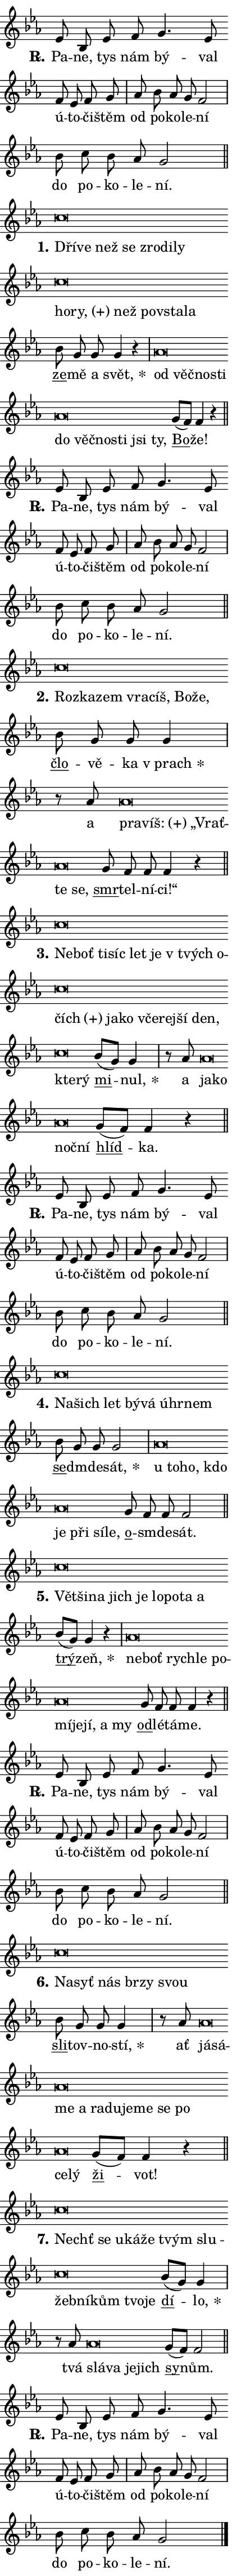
\version "2.24.0"
\header { tagline = "" }
\paper {
  indent = 0\cm
  top-margin = 0\cm
  right-margin = 0.13\cm % to fit lyric hyphens
  bottom-margin = 0\cm
  left-margin = 0\cm
  paper-width = 7\cm
  page-breaking = #ly:one-page-breaking
  system-system-spacing.basic-distance = #11
  score-system-spacing.basic-distance = #11
  ragged-last = ##f
}


%% Author: Thomas Morley
%% https://lists.gnu.org/archive/html/lilypond-user/2020-05/msg00002.html
#(define (line-position grob)
"Returns position of @var[grob} in current system:
   @code{'start}, if at first time-step
   @code{'end}, if at last time-step
   @code{'middle} otherwise
"
  (let* ((col (ly:item-get-column grob))
         (ln (ly:grob-object col 'left-neighbor))
         (rn (ly:grob-object col 'right-neighbor))
         (col-to-check-left (if (ly:grob? ln) ln col))
         (col-to-check-right (if (ly:grob? rn) rn col))
         (break-dir-left
           (and
             (ly:grob-property col-to-check-left 'non-musical #f)
             (ly:item-break-dir col-to-check-left)))
         (break-dir-right
           (and
             (ly:grob-property col-to-check-right 'non-musical #f)
             (ly:item-break-dir col-to-check-right))))
        (cond ((eqv? 1 break-dir-left) 'start)
              ((eqv? -1 break-dir-right) 'end)
              (else 'middle))))

#(define (tranparent-at-line-position vctor)
  (lambda (grob)
  "Relying on @code{line-position} select the relevant enry from @var{vctor}.
Used to determine transparency,"
    (case (line-position grob)
      ((end) (not (vector-ref vctor 0)))
      ((middle) (not (vector-ref vctor 1)))
      ((start) (not (vector-ref vctor 2))))))

noteHeadBreakVisibility =
#(define-music-function (break-visibility)(vector?)
"Makes @code{NoteHead}s transparent relying on @var{break-visibility}"
#{
  \override NoteHead.transparent =
    #(tranparent-at-line-position break-visibility)
#})

#(define delete-ledgers-for-transparent-note-heads
  (lambda (grob)
    "Reads whether a @code{NoteHead} is transparent.
If so this @code{NoteHead} is removed from @code{'note-heads} from
@var{grob}, which is supposed to be @code{LedgerLineSpanner}.
As a result ledgers are not printed for this @code{NoteHead}"
    (let* ((nhds-array (ly:grob-object grob 'note-heads))
           (nhds-list
             (if (ly:grob-array? nhds-array)
                 (ly:grob-array->list nhds-array)
                 '()))
           ;; Relies on the transparent-property being done before
           ;; Staff.LedgerLineSpanner.after-line-breaking is executed.
           ;; This is fragile ...
           (to-keep
             (remove
               (lambda (nhd)
                 (ly:grob-property nhd 'transparent #f))
               nhds-list)))
      ;; TODO find a better method to iterate over grob-arrays, similiar
      ;; to filter/remove etc for lists
      ;; For now rebuilt from scratch
      (set! (ly:grob-object grob 'note-heads)  '())
      (for-each
        (lambda (nhd)
          (ly:pointer-group-interface::add-grob grob 'note-heads nhd))
        to-keep))))

squashNotes = {
  \override NoteHead.X-extent = #'(-0.2 . 0.2)
  \override NoteHead.Y-extent = #'(-0.75 . 0)
  \override NoteHead.stencil =
    #(lambda (grob)
       (let ((pos (ly:grob-property grob 'staff-position)))
         (begin
           (if (< pos -7) (display "ERROR: Lower brevis then expected\n") (display ""))
           (if (<= pos -6) ly:text-interface::print ly:note-head::print))))
}
unSquashNotes = {
  \revert NoteHead.X-extent
  \revert NoteHead.Y-extent
  \revert NoteHead.stencil
}

hideNotes = \noteHeadBreakVisibility #begin-of-line-visible
unHideNotes = \noteHeadBreakVisibility #all-visible

% work-around for resetting accidentals
% https://lilypond.org/doc/v2.23/Documentation/notation/displaying-rhythms#unmetered-music
cadenzaMeasure = {
  \cadenzaOff
  \partial 1024 s1024
  \cadenzaOn
}

#(define-markup-command (accent layout props text) (markup?)
  "Underline accented syllable"
  (interpret-markup layout props
    #{\markup \override #'(offset . 4.3) \underline { #text }#}))

responsum = \markup \concat {
  "R" \hspace #-1.05 \path #0.1 #'((moveto 0 0.07) (lineto 0.9 0.8)) \hspace #0.05 "."
}

spaceSize = #0.6828661417322834 % exact space size for TeX Gyre Schola

\layout {
  \context {
    \Staff
    \remove "Time_signature_engraver"
    \override LedgerLineSpanner.after-line-breaking = #delete-ledgers-for-transparent-note-heads
  }
  \context {
    \Lyrics {
      \override LyricSpace.minimum-distance = \spaceSize
      \override LyricText.font-name = #"TeX Gyre Schola"
      \override LyricText.font-size = 1
      \override StanzaNumber.font-name = #"TeX Gyre Schola Bold"
      \override StanzaNumber.font-size = 1
    }
  }
  \context {
    \Score 
    \override NoteHead.text =
      #(lambda (grob) 
        (let ((pos (ly:grob-property grob 'staff-position)))
          #{\markup {
            \combine
              \halign #-0.55 \raise #(if (= pos -6) 0 0.5) \override #'(thickness . 2) \draw-line #'(3.2 . 0)
              \musicglyph "noteheads.sM1"
          }#}))
  }
}

% magnetic-lyrics.ily
%
%   written by
%     Jean Abou Samra <jean@abou-samra.fr>
%     Werner Lemberg <wl@gnu.org>
%
%   adapted by
%     Jiri Hon <jiri.hon@gmail.com>
%
% Version 2022-Apr-15

% https://www.mail-archive.com/lilypond-user@gnu.org/msg149350.html

#(define (Left_hyphen_pointer_engraver context)
   "Collect syllable-hyphen-syllable occurrences in lyrics and store
them in properties.  This engraver only looks to the left.  For
example, if the lyrics input is @code{foo -- bar}, it does the
following.

@itemize @bullet
@item
Set the @code{text} property of the @code{LyricHyphen} grob between
@q{foo} and @q{bar} to @code{foo}.

@item
Set the @code{left-hyphen} property of the @code{LyricText} grob with
text @q{foo} to the @code{LyricHyphen} grob between @q{foo} and
@q{bar}.
@end itemize

Use this auxiliary engraver in combination with the
@code{lyric-@/text::@/apply-@/magnetic-@/offset!} hook."
   (let ((hyphen #f)
         (text #f))
     (make-engraver
      (acknowledgers
       ((lyric-syllable-interface engraver grob source-engraver)
        (set! text grob)))
      (end-acknowledgers
       ((lyric-hyphen-interface engraver grob source-engraver)
        ;(when (not (grob::has-interface grob 'lyric-space-interface))
          (set! hyphen grob)));)
      ((stop-translation-timestep engraver)
       (when (and text hyphen)
         (ly:grob-set-object! text 'left-hyphen hyphen))
       (set! text #f)
       (set! hyphen #f)))))

#(define (lyric-text::apply-magnetic-offset! grob)
   "If the space between two syllables is less than the value in
property @code{LyricText@/.details@/.squash-threshold}, move the right
syllable to the left so that it gets concatenated with the left
syllable.

Use this function as a hook for
@code{LyricText@/.after-@/line-@/breaking} if the
@code{Left_@/hyphen_@/pointer_@/engraver} is active."
   (let ((hyphen (ly:grob-object grob 'left-hyphen #f)))
     (when hyphen
       (let ((left-text (ly:spanner-bound hyphen LEFT)))
         (when (grob::has-interface left-text 'lyric-syllable-interface)
           (let* ((common (ly:grob-common-refpoint grob left-text X))
                  (this-x-ext (ly:grob-extent grob common X))
                  (left-x-ext
                   (begin
                     ;; Trigger magnetism for left-text.
                     (ly:grob-property left-text 'after-line-breaking)
                     (ly:grob-extent left-text common X)))
                  ;; `delta` is the gap width between two syllables.
                  (delta (- (interval-start this-x-ext)
                            (interval-end left-x-ext)))
                  (details (ly:grob-property grob 'details))
                  (threshold (assoc-get 'squash-threshold details 0.2)))
             (when (< delta threshold)
               (let* (;; We have to manipulate the input text so that
                      ;; ligatures crossing syllable boundaries are not
                      ;; disabled.  For languages based on the Latin
                      ;; script this is essentially a beautification.
                      ;; However, for non-Western scripts it can be a
                      ;; necessity.
                      (lt (ly:grob-property left-text 'text))
                      (rt (ly:grob-property grob 'text))
                      (is-space (grob::has-interface hyphen 'lyric-space-interface))
                      (space (if is-space " " ""))
                      (extra-delta (if is-space spaceSize 0))
                      ;; Append new syllable.
                      (ltrt-space (if (and (string? lt) (string? rt))
                                (string-append lt space rt)
                                (make-concat-markup (list lt space rt))))
                      ;; Right-align `ltrt` to the right side.
                      (ltrt-space-markup (grob-interpret-markup
                               grob
                               (make-translate-markup
                                (cons (interval-length this-x-ext) 0)
                                (make-right-align-markup ltrt-space)))))
                 (begin
                   ;; Don't print `left-text`.
                   (ly:grob-set-property! left-text 'stencil #f)
                   ;; Set text and stencil (which holds all collected
                   ;; syllables so far) and shift it to the left.
                   (ly:grob-set-property! grob 'text ltrt-space)
                   (ly:grob-set-property! grob 'stencil ltrt-space-markup)
                   (ly:grob-translate-axis! grob (- (- delta extra-delta)) X))))))))))


#(define (lyric-hyphen::displace-bounds-first grob)
   ;; Make very sure this callback isn't triggered too early.
   (let ((left (ly:spanner-bound grob LEFT))
         (right (ly:spanner-bound grob RIGHT)))
     (ly:grob-property left 'after-line-breaking)
     (ly:grob-property right 'after-line-breaking)
     (ly:lyric-hyphen::print grob)))

squashThreshold = #0.4

\layout {
  \context {
    \Lyrics
    \consists #Left_hyphen_pointer_engraver
    \override LyricText.after-line-breaking =
      #lyric-text::apply-magnetic-offset!
    \override LyricHyphen.stencil = #lyric-hyphen::displace-bounds-first
    \override LyricText.details.squash-threshold = \squashThreshold
    \override LyricHyphen.minimum-distance = 0
    \override LyricHyphen.minimum-length = \squashThreshold
  }
}

squashText = \override LyricText.details.squash-threshold = 9999
unSquashText = \override LyricText.details.squash-threshold = \squashThreshold

leftText = \override LyricText.self-alignment-X = #LEFT
unLeftText = \revert LyricText.self-alignment-X

starOffset = #(lambda (grob) 
                (let ((x_offset (ly:self-alignment-interface::aligned-on-x-parent grob)))
                  (if (= x_offset 0) 0 (+ x_offset 1.2))))

star = #(define-music-function (syllable)(string?)
"Append star separator at the end of a syllable"
#{
  \once \override LyricText.X-offset = #starOffset
  \lyricmode { \markup {
    #syllable
    \override #'((font-name . "TeX Gyre Schola Bold")) \hspace #0.2 \lower #0.65 \larger "*"
  } }
#})

starAccent = #(define-music-function (syllable)(string?)
"Append star separator at the end of a syllable and make accent"
#{
  \once \override LyricText.X-offset = #starOffset
  \lyricmode { \markup {
    \accent #syllable
    \override #'((font-name . "TeX Gyre Schola Bold")) \hspace #0.2 \lower #0.65 \larger "*"
  } }
#})

breath = #(define-music-function (syllable)(string?)
"Append breathing indicator at the end of a syllable"
#{
  \lyricmode { \markup { #syllable "+" } }
#})

optionalBreath = #(define-music-function (syllable)(string?)
"Append optional breathing indicator at the end of a syllable"
#{
  \lyricmode { \markup { #syllable "(+)" } }
#})


\score {
    <<
        \new Voice = "melody" { \cadenzaOn \key es \major \relative { es'8 bes es f g4. es8 \bar "" f es f g \cadenzaMeasure \bar "|" as bes as g f2 \cadenzaMeasure \bar "|" bes8 c bes as g2 \cadenzaMeasure \bar "||" \break } }
        \new Lyrics \lyricsto "melody" { \lyricmode { \set stanza = \responsum
Pa -- ne, tys nám bý -- val ú -- to -- či -- štěm od po -- ko -- le -- ní do po -- ko -- le -- ní. } }
    >>
    \layout {}
}

\score {
    <<
        \new Voice = "melody" { \cadenzaOn \key es \major \relative { \squashNotes c''\breve*1/16 \hideNotes \breve*1/16 \bar "" \breve*1/16 \bar "" \breve*1/16 \bar "" \breve*1/16 \bar "" \breve*1/16 \bar "" \breve*1/16 \bar "" \breve*1/16 \bar "" \breve*1/16 \bar "" \breve*1/16 \bar "" \breve*1/16 \bar "" \breve*1/16 \breve*1/16 \bar "" \unHideNotes \unSquashNotes \bar "" bes8 g g g4 r \cadenzaMeasure \bar "|" \squashNotes as\breve*1/16 \hideNotes \breve*1/16 \bar "" \breve*1/16 \bar "" \breve*1/16 \bar "" \breve*1/16 \bar "" \breve*1/16 \bar "" \breve*1/16 \bar "" \breve*1/16 \bar "" \breve*1/16 \breve*1/16 \bar "" \unHideNotes \unSquashNotes \bar "" g8[( f)] f4 r \cadenzaMeasure \bar "||" \break } }
        \new Lyrics \lyricsto "melody" { \lyricmode { \set stanza = "1."
\leftText Dří -- \squashText ve než se zro -- di -- ly ho -- \optionalBreath ry, než po -- vsta -- la \unLeftText \unSquashText \markup \accent ze -- mě a \star svět, \leftText od \squashText věč -- no -- sti do věč -- no -- sti jsi ty, \unLeftText \unSquashText \markup \accent Bo -- že! } }
    >>
    \layout {}
}

\score {
    <<
        \new Voice = "melody" { \cadenzaOn \key es \major \relative { es'8 bes es f g4. es8 \bar "" f es f g \cadenzaMeasure \bar "|" as bes as g f2 \cadenzaMeasure \bar "|" bes8 c bes as g2 \cadenzaMeasure \bar "||" \break } }
        \new Lyrics \lyricsto "melody" { \lyricmode { \set stanza = \responsum
Pa -- ne, tys nám bý -- val ú -- to -- či -- štěm od po -- ko -- le -- ní do po -- ko -- le -- ní. } }
    >>
    \layout {}
}

\score {
    <<
        \new Voice = "melody" { \cadenzaOn \key es \major \relative { \squashNotes c''\breve*1/16 \hideNotes \breve*1/16 \bar "" \breve*1/16 \bar "" \breve*1/16 \bar "" \breve*1/16 \bar "" \breve*1/16 \breve*1/16 \bar "" \unHideNotes \unSquashNotes \bar "" bes8 g g g4 \cadenzaMeasure \bar "|" r8 as8 \squashNotes as\breve*1/16 \hideNotes \breve*1/16 \bar "" \breve*1/16 \bar "" \breve*1/16 \breve*1/16 \bar "" \unHideNotes \unSquashNotes \bar "" g8 f f f4 r \cadenzaMeasure \bar "||" \break } }
        \new Lyrics \lyricsto "melody" { \lyricmode { \set stanza = "2."
\leftText Roz -- \squashText ka -- zem vra -- cíš, Bo -- že, \unLeftText \unSquashText \markup \accent člo -- vě -- ka \star "v prach" a \leftText pra -- \squashText \optionalBreath víš: „Vrať -- te se, \unLeftText \unSquashText \markup \accent smr -- tel -- ní -- ci!“ } }
    >>
    \layout {}
}

\score {
    <<
        \new Voice = "melody" { \cadenzaOn \key es \major \relative { \squashNotes c''\breve*1/16 \hideNotes \breve*1/16 \bar "" \breve*1/16 \bar "" \breve*1/16 \bar "" \breve*1/16 \bar "" \breve*1/16 \bar "" \breve*1/16 \bar "" \breve*1/16 \bar "" \breve*1/16 \bar "" \breve*1/16 \bar "" \breve*1/16 \bar "" \breve*1/16 \bar "" \breve*1/16 \bar "" \breve*1/16 \bar "" \breve*1/16 \bar "" \breve*1/16 \breve*1/16 \bar "" \unHideNotes \unSquashNotes \bar "" bes8[( g)] g4 \cadenzaMeasure \bar "|" r8 as8 \squashNotes as\breve*1/16 \hideNotes \breve*1/16 \bar "" \breve*1/16 \breve*1/16 \bar "" \unHideNotes \unSquashNotes \bar "" g8[( f)] f4 r \cadenzaMeasure \bar "||" \break } }
        \new Lyrics \lyricsto "melody" { \lyricmode { \set stanza = "3."
\leftText Ne -- \squashText boť ti -- síc let je "v tvých" o -- \optionalBreath čích ja -- ko vče -- rej -- ší den, kte -- rý \unLeftText \unSquashText \markup \accent mi -- \star nul, a \leftText ja -- \squashText ko noč -- ní \unLeftText \unSquashText \markup \accent hlíd -- ka. } }
    >>
    \layout {}
}

\score {
    <<
        \new Voice = "melody" { \cadenzaOn \key es \major \relative { es'8 bes es f g4. es8 \bar "" f es f g \cadenzaMeasure \bar "|" as bes as g f2 \cadenzaMeasure \bar "|" bes8 c bes as g2 \cadenzaMeasure \bar "||" \break } }
        \new Lyrics \lyricsto "melody" { \lyricmode { \set stanza = \responsum
Pa -- ne, tys nám bý -- val ú -- to -- či -- štěm od po -- ko -- le -- ní do po -- ko -- le -- ní. } }
    >>
    \layout {}
}

\score {
    <<
        \new Voice = "melody" { \cadenzaOn \key es \major \relative { \squashNotes c''\breve*1/16 \hideNotes \breve*1/16 \bar "" \breve*1/16 \bar "" \breve*1/16 \bar "" \breve*1/16 \bar "" \breve*1/16 \breve*1/16 \bar "" \unHideNotes \unSquashNotes \bar "" bes8 g g g2 \cadenzaMeasure \bar "|" \squashNotes as\breve*1/16 \hideNotes \breve*1/16 \bar "" \breve*1/16 \bar "" \breve*1/16 \bar "" \breve*1/16 \bar "" \breve*1/16 \bar "" \breve*1/16 \breve*1/16 \bar "" \unHideNotes \unSquashNotes \bar "" g8 f f f2 \cadenzaMeasure \bar "||" \break } }
        \new Lyrics \lyricsto "melody" { \lyricmode { \set stanza = "4."
\leftText Na -- \squashText šich let bý -- vá úhr -- nem \unLeftText \unSquashText \markup \accent se -- dm -- de -- \star sát, \leftText u \squashText to -- ho, kdo je při sí -- le, \unLeftText \unSquashText \markup \accent o -- sm -- de -- sát. } }
    >>
    \layout {}
}

\score {
    <<
        \new Voice = "melody" { \cadenzaOn \key es \major \relative { \squashNotes c''\breve*1/16 \hideNotes \breve*1/16 \bar "" \breve*1/16 \bar "" \breve*1/16 \bar "" \breve*1/16 \bar "" \breve*1/16 \bar "" \breve*1/16 \bar "" \breve*1/16 \breve*1/16 \bar "" \unHideNotes \unSquashNotes \bar "" bes8[( g)] g4 r \cadenzaMeasure \bar "|" \squashNotes as\breve*1/16 \hideNotes \breve*1/16 \bar "" \breve*1/16 \bar "" \breve*1/16 \bar "" \breve*1/16 \bar "" \breve*1/16 \bar "" \breve*1/16 \bar "" \breve*1/16 \bar "" \breve*1/16 \breve*1/16 \bar "" \unHideNotes \unSquashNotes \bar "" g8 f f f4 r \cadenzaMeasure \bar "||" \break } }
        \new Lyrics \lyricsto "melody" { \lyricmode { \set stanza = "5."
\leftText Vět -- \squashText ši -- na jich je lo -- po -- ta a \unLeftText \unSquashText \markup \accent trý -- \star zeň, \leftText ne -- \squashText boť rych -- le po -- mí -- je -- jí, a my \unLeftText \unSquashText \markup \accent od -- lé -- tá -- me. } }
    >>
    \layout {}
}

\score {
    <<
        \new Voice = "melody" { \cadenzaOn \key es \major \relative { es'8 bes es f g4. es8 \bar "" f es f g \cadenzaMeasure \bar "|" as bes as g f2 \cadenzaMeasure \bar "|" bes8 c bes as g2 \cadenzaMeasure \bar "||" \break } }
        \new Lyrics \lyricsto "melody" { \lyricmode { \set stanza = \responsum
Pa -- ne, tys nám bý -- val ú -- to -- či -- štěm od po -- ko -- le -- ní do po -- ko -- le -- ní. } }
    >>
    \layout {}
}

\score {
    <<
        \new Voice = "melody" { \cadenzaOn \key es \major \relative { \squashNotes c''\breve*1/16 \hideNotes \breve*1/16 \bar "" \breve*1/16 \bar "" \breve*1/16 \bar "" \breve*1/16 \breve*1/16 \bar "" \unHideNotes \unSquashNotes \bar "" bes8 g g g4 \cadenzaMeasure \bar "|" r8 as8 \squashNotes as\breve*1/16 \hideNotes \breve*1/16 \bar "" \breve*1/16 \bar "" \breve*1/16 \bar "" \breve*1/16 \bar "" \breve*1/16 \bar "" \breve*1/16 \bar "" \breve*1/16 \bar "" \breve*1/16 \bar "" \breve*1/16 \bar "" \breve*1/16 \breve*1/16 \bar "" \unHideNotes \unSquashNotes \bar "" g8[( f)] f4 r \cadenzaMeasure \bar "||" \break } }
        \new Lyrics \lyricsto "melody" { \lyricmode { \set stanza = "6."
\leftText Na -- \squashText syť nás br -- zy svou \unLeftText \unSquashText \markup \accent sli -- tov -- no -- \star stí, ať \leftText já -- \squashText sá -- me a ra -- du -- je -- me se po ce -- lý \unLeftText \unSquashText \markup \accent ži -- vot! } }
    >>
    \layout {}
}

\score {
    <<
        \new Voice = "melody" { \cadenzaOn \key es \major \relative { \squashNotes c''\breve*1/16 \hideNotes \breve*1/16 \bar "" \breve*1/16 \bar "" \breve*1/16 \bar "" \breve*1/16 \bar "" \breve*1/16 \bar "" \breve*1/16 \bar "" \breve*1/16 \bar "" \breve*1/16 \bar "" \breve*1/16 \bar "" \breve*1/16 \breve*1/16 \bar "" \unHideNotes \unSquashNotes \bar "" bes8[( g)] g4 \cadenzaMeasure \bar "|" r8 as8 \squashNotes as\breve*1/16 \hideNotes \breve*1/16 \bar "" \breve*1/16 \breve*1/16 \bar "" \unHideNotes \unSquashNotes \bar "" g8[( f)] f2 \cadenzaMeasure \bar "||" \break } }
        \new Lyrics \lyricsto "melody" { \lyricmode { \set stanza = "7."
\leftText Nechť \squashText se u -- ká -- že tvým slu -- žeb -- ní -- kům tvo -- je \unLeftText \unSquashText \markup \accent dí -- \star lo, tvá \leftText slá -- \squashText va je -- jich \unLeftText \unSquashText \markup \accent sy -- nům. } }
    >>
    \layout {}
}

\score {
    <<
        \new Voice = "melody" { \cadenzaOn \key es \major \relative { es'8 bes es f g4. es8 \bar "" f es f g \cadenzaMeasure \bar "|" as bes as g f2 \cadenzaMeasure \bar "|" bes8 c bes as g2 \cadenzaMeasure \bar "||" \break } \bar "|." }
        \new Lyrics \lyricsto "melody" { \lyricmode { \set stanza = \responsum
Pa -- ne, tys nám bý -- val ú -- to -- či -- štěm od po -- ko -- le -- ní do po -- ko -- le -- ní. } }
    >>
    \layout {}
}
